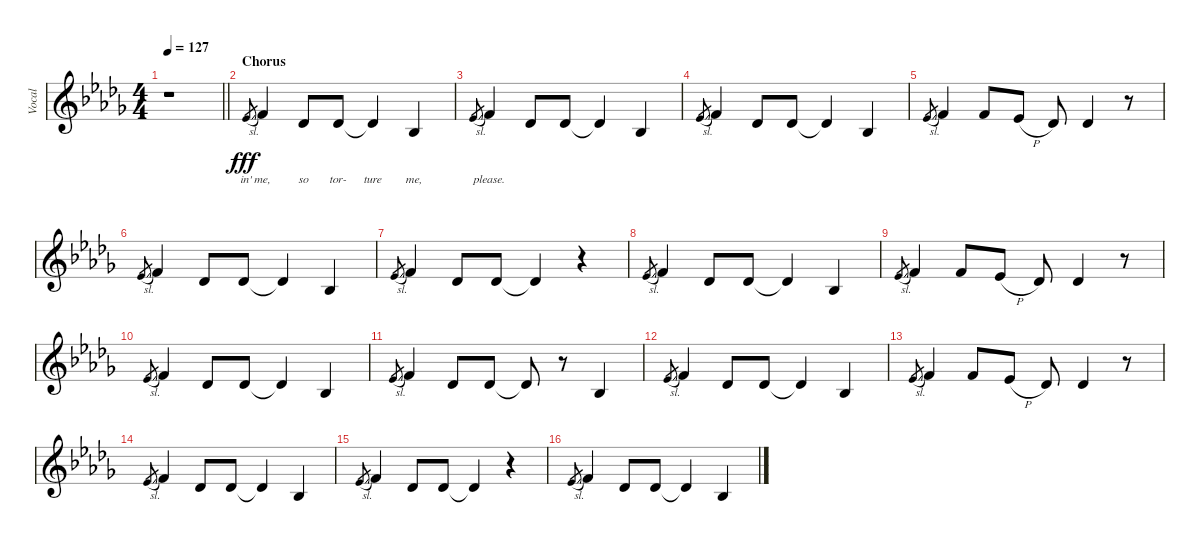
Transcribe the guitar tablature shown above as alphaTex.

\track ("Vocal" "Vocal") {instrument lead6voice}
\staff {score}
\tuning (E4 B3 G3 D3 A2 E2) {hide}
\ts (4 4)
\tempo 127
\clef g2
\barLineRight lightlight
\ks bbminor
r.1{dy fff} |
\section ("" "Chorus")
4.2{sl}.8{lyrics (0 "in'") lyrics (1 "") lyrics (2 "") lyrics (3 "") lyrics (4 "") gr} 6.2.4{lyrics (0 "me,") lyrics (1 "") lyrics (2 "") lyrics (3 "") lyrics (4 "")} 2.2.8{lyrics (0 "so") lyrics (1 "") lyrics (2 "") lyrics (3 "") lyrics (4 "")} 2.2.8{lyrics (0 "tor-") lyrics (1 "") lyrics (2 "") lyrics (3 "") lyrics (4 "")} 2.2{t}.4{lyrics (0 "ture") lyrics (1 "") lyrics (2 "") lyrics (3 "") lyrics (4 "")} 3.3.4{lyrics (0 "me,") lyrics (1 "") lyrics (2 "") lyrics (3 "") lyrics (4 "")} |
4.2{sl}.8{lyrics (0 " ") lyrics (1 "") lyrics (2 "") lyrics (3 "") lyrics (4 "") gr} 6.2.4{lyrics (0 "please.") lyrics (1 "") lyrics (2 "") lyrics (3 "") lyrics (4 "")} 2.2.8 2.2.8 2.2{t}.4 3.3.4 |
4.2{sl}.8{gr} 6.2.4 2.2.8 2.2.8 2.2{t}.4 3.3.4 |
4.2{sl}.8{gr} 6.2.4 6.2.8 4.2{h}.8 2.2.8 2.2.4 r.8 |
4.2{sl}.8{gr} 6.2.4 2.2.8 2.2.8 2.2{t}.4 3.3.4 |
4.2{sl}.8{gr} 6.2.4 2.2.8 2.2.8 2.2{t}.4 r.4 |
4.2{sl}.8{gr} 6.2.4 2.2.8 2.2.8 2.2{t}.4 3.3.4 |
4.2{sl}.8{gr} 6.2.4 6.2.8 4.2{h}.8 2.2.8 2.2.4 r.8 |
4.2{sl}.8{gr} 6.2.4 2.2.8 2.2.8 2.2{t}.4 3.3.4 |
4.2{sl}.8{gr} 6.2.4 2.2.8 2.2.8 2.2{t}.8 r.8 3.3.4 |
4.2{sl}.8{gr} 6.2.4 2.2.8 2.2.8 2.2{t}.4 3.3.4 |
4.2{sl}.8{gr} 6.2.4 6.2.8 4.2{h}.8 2.2.8 2.2.4 r.8 |
4.2{sl}.8{gr} 6.2.4 2.2.8 2.2.8 2.2{t}.4 3.3.4 |
4.2{sl}.8{gr} 6.2.4 2.2.8 2.2.8 2.2{t}.4 r.4 |
4.2{sl}.8{gr} 6.2.4 2.2.8 2.2.8 2.2{t}.4 3.3.4
